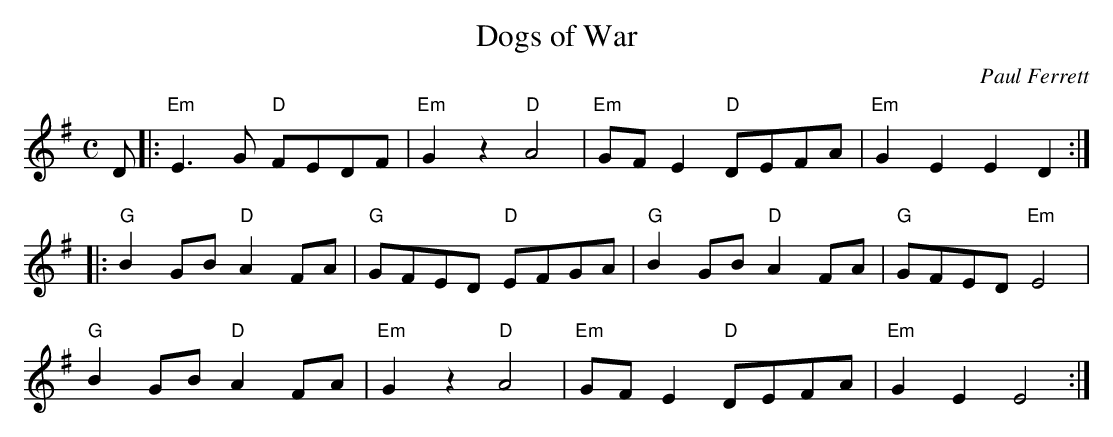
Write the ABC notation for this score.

X:1
T: Dogs of War
C: Paul Ferrett
M: C
L: 1/8
K: G
D |: "Em" E2>G2 "D" FEDF | "Em" G2 z2 "D" A4 |\
     "Em" GF E2 "D" DEFA | "Em" G2 E2 E2 D2 :|
|: "G" B2 GB "D" A2 FA | "G" GFED "D" EFGA |\
    "G" B2 GB "D" A2 FA | "G" GFED "Em" E4 |
    "G" B2 GB "D" A2 FA | "Em" G2 z2 "D" A4 |\
   "Em" GF E2 "D" DEFA | "Em" G2 E2 E4 :|
